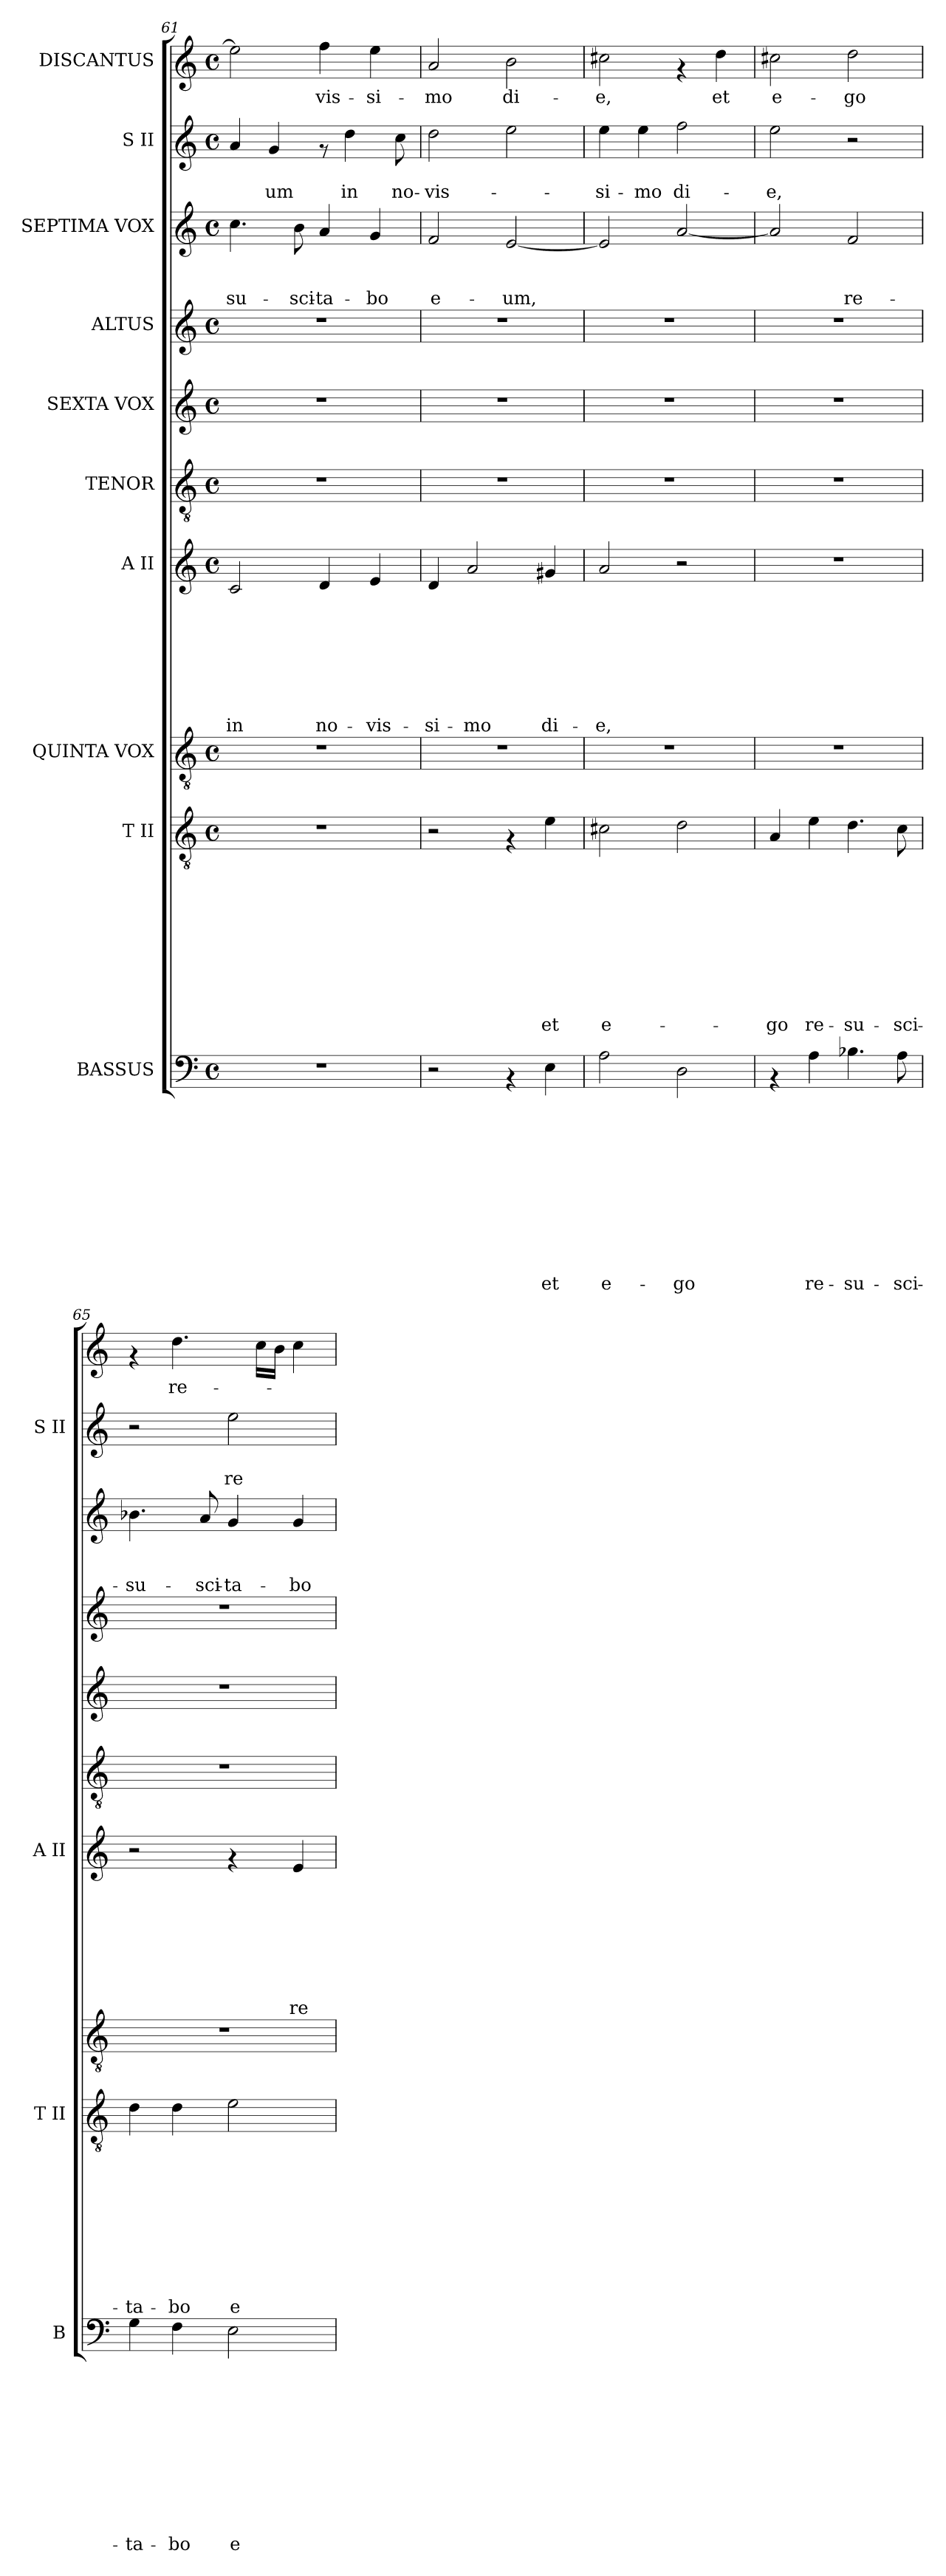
**kern	**text	**text	**text	**text	**text	**text	**text	**text	**text	**text	**text	**kern	**text	**text	**text	**text	**text	**text	**text	**text	**text	**text	**kern	**kern	**text	**text	**text	**text	**text	**text	**text	**text	**kern	**kern	**kern	**kern	**text	**text	**text	**kern	**text	**text	**kern	**text
*part10	*part10	*part10	*part10	*part10	*part10	*part10	*part10	*part10	*part10	*part10	*part10	*part9	*part9	*part9	*part9	*part9	*part9	*part9	*part9	*part9	*part9	*part9	*part8	*part7	*part7	*part7	*part7	*part7	*part7	*part7	*part7	*part7	*part6	*part5	*part4	*part3	*part3	*part3	*part3	*part2	*part2	*part2	*part1	*part1
*staff10	*staff10	*staff10	*staff10	*staff10	*staff10	*staff10	*staff10	*staff10	*staff10	*staff10	*staff10	*staff9	*staff9	*staff9	*staff9	*staff9	*staff9	*staff9	*staff9	*staff9	*staff9	*staff9	*staff8	*staff7	*staff7	*staff7	*staff7	*staff7	*staff7	*staff7	*staff7	*staff7	*staff6	*staff5	*staff4	*staff3	*staff3	*staff3	*staff3	*staff2	*staff2	*staff2	*staff1	*staff1
*I"BASSUS	*	*	*	*	*	*	*	*	*	*	*	*I"T II	*	*	*	*	*	*	*	*	*	*	*I"QUINTA VOX	*I"A II	*	*	*	*	*	*	*	*	*I"TENOR	*I"SEXTA VOX	*I"ALTUS	*I"SEPTIMA VOX	*	*	*	*I"S II	*	*	*I"DISCANTUS	*
*I'B	*	*	*	*	*	*	*	*	*	*	*	*I'T II	*	*	*	*	*	*	*	*	*	*	*	*I'A II	*	*	*	*	*	*	*	*	*	*	*	*	*	*	*	*I'S II	*	*	*	*
!!LO:PB:g=z
*clefF4	*	*	*	*	*	*	*	*	*	*	*	*clefGv2	*	*	*	*	*	*	*	*	*	*	*clefGv2	*clefG2	*	*	*	*	*	*	*	*	*clefGv2	*clefG2	*clefG2	*clefG2	*	*	*	*clefG2	*	*	*clefG2	*
*k[]	*	*	*	*	*	*	*	*	*	*	*	*k[]	*	*	*	*	*	*	*	*	*	*	*k[]	*k[]	*	*	*	*	*	*	*	*	*k[]	*k[]	*k[]	*k[]	*	*	*	*k[]	*	*	*k[]	*
*C:	*	*	*	*	*	*	*	*	*	*	*	*C:	*	*	*	*	*	*	*	*	*	*	*C:	*C:	*	*	*	*	*	*	*	*	*C:	*C:	*C:	*C:	*	*	*	*C:	*	*	*C:	*
*M4/4	*	*	*	*	*	*	*	*	*	*	*	*M4/4	*	*	*	*	*	*	*	*	*	*	*M4/4	*M4/4	*	*	*	*	*	*	*	*	*M4/4	*M4/4	*M4/4	*M4/4	*	*	*	*M4/4	*	*	*M4/4	*
*met(c)	*	*	*	*	*	*	*	*	*	*	*	*met(c)	*	*	*	*	*	*	*	*	*	*	*met(c)	*met(c)	*	*	*	*	*	*	*	*	*met(c)	*met(c)	*met(c)	*met(c)	*	*	*	*met(c)	*	*	*met(c)	*
=61	=61	=61	=61	=61	=61	=61	=61	=61	=61	=61	=61	=61	=61	=61	=61	=61	=61	=61	=61	=61	=61	=61	=61	=61	=61	=61	=61	=61	=61	=61	=61	=61	=61	=61	=61	=61	=61	=61	=61	=61	=61	=61	=61	=61
!	!	!	!	!	!	!	!	!	!	!	!	!	!	!	!	!	!	!	!	!	!	!	!	!	!	!	!	!	!	!	!	!LO:LY:b	!	!	!	!	!	!	!LO:LY:b	!	!	!	!	!
1r	.	.	.	.	.	.	.	.	.	.	.	1r	.	.	.	.	.	.	.	.	.	.	1r	2c/	.	.	.	.	.	.	.	in	1r	1r	1r	4.cc\	.	.	-su-	4a/	.	.	2ee\]	.
!	!	!	!	!	!	!	!	!	!	!	!	!	!	!	!	!	!	!	!	!	!	!	!	!	!	!	!	!	!	!	!	!	!	!	!	!	!	!	!	!	!	!LO:LY:b	!	!
.	.	.	.	.	.	.	.	.	.	.	.	.	.	.	.	.	.	.	.	.	.	.	.	.	.	.	.	.	.	.	.	.	.	.	.	.	.	.	.	4g/	.	-um	.	.
!	!	!	!	!	!	!	!	!	!	!	!	!	!	!	!	!	!	!	!	!	!	!	!	!	!	!	!	!	!	!	!	!	!	!	!	!	!	!	!LO:LY:b	!	!	!	!	!
.	.	.	.	.	.	.	.	.	.	.	.	.	.	.	.	.	.	.	.	.	.	.	.	.	.	.	.	.	.	.	.	.	.	.	.	8b\	.	.	-sci-	.	.	.	.	.
!	!	!	!	!	!	!	!	!	!	!	!	!	!	!	!	!	!	!	!	!	!	!	!	!	!	!	!	!	!	!	!	!LO:LY:b	!	!	!	!	!	!	!LO:LY:b	!	!	!	!	!LO:LY:b
.	.	.	.	.	.	.	.	.	.	.	.	.	.	.	.	.	.	.	.	.	.	.	.	4d/	.	.	.	.	.	.	.	no-	.	.	.	4a/	.	.	-ta-	8rf	.	.	4ff\	-vis-
!	!	!	!	!	!	!	!	!	!	!	!	!	!	!	!	!	!	!	!	!	!	!	!	!	!	!	!	!	!	!	!	!	!	!	!	!	!	!	!	!	!	!LO:LY:b	!	!
.	.	.	.	.	.	.	.	.	.	.	.	.	.	.	.	.	.	.	.	.	.	.	.	.	.	.	.	.	.	.	.	.	.	.	.	.	.	.	.	4dd\	.	in	.	.
!	!	!	!	!	!	!	!	!	!	!	!	!	!	!	!	!	!	!	!	!	!	!	!	!	!	!	!	!	!	!	!	!LO:LY:b	!	!	!	!	!	!	!LO:LY:b	!	!	!	!	!LO:LY:b
.	.	.	.	.	.	.	.	.	.	.	.	.	.	.	.	.	.	.	.	.	.	.	.	4e/	.	.	.	.	.	.	.	-vis-	.	.	.	4g/	.	.	-bo	.	.	.	4ee\	-si-
!	!	!	!	!	!	!	!	!	!	!	!	!	!	!	!	!	!	!	!	!	!	!	!	!	!	!	!	!	!	!	!	!	!	!	!	!	!	!	!	!	!	!LO:LY:b	!	!
.	.	.	.	.	.	.	.	.	.	.	.	.	.	.	.	.	.	.	.	.	.	.	.	.	.	.	.	.	.	.	.	.	.	.	.	.	.	.	.	8cc\	.	no-	.	.
=62	=62	=62	=62	=62	=62	=62	=62	=62	=62	=62	=62	=62	=62	=62	=62	=62	=62	=62	=62	=62	=62	=62	=62	=62	=62	=62	=62	=62	=62	=62	=62	=62	=62	=62	=62	=62	=62	=62	=62	=62	=62	=62	=62	=62
!	!	!	!	!	!	!	!	!	!	!	!	!	!	!	!	!	!	!	!	!	!	!	!	!	!	!	!	!	!	!	!	!LO:LY:b	!	!	!	!	!	!	!LO:LY:b	!	!	!LO:LY:b	!	!LO:LY:b
2r	.	.	.	.	.	.	.	.	.	.	.	2r	.	.	.	.	.	.	.	.	.	.	1r	4d/	.	.	.	.	.	.	.	-si-	1r	1r	1r	2f/	.	.	e-	2dd\	.	-vis-	2a/	-mo
!	!	!	!	!	!	!	!	!	!	!	!	!	!	!	!	!	!	!	!	!	!	!	!	!	!	!	!	!	!	!	!	!LO:LY:b	!	!	!	!	!	!	!	!	!	!	!	!
.	.	.	.	.	.	.	.	.	.	.	.	.	.	.	.	.	.	.	.	.	.	.	.	2a/	.	.	.	.	.	.	.	-mo	.	.	.	.	.	.	.	.	.	.	.	.
!	!	!	!	!	!	!	!	!	!	!	!	!	!	!	!	!	!	!	!	!	!	!	!	!	!	!	!	!	!	!	!	!	!	!	!	!	!	!	!LO:LY:b	!	!	!	!	!LO:LY:b
4rAA	.	.	.	.	.	.	.	.	.	.	.	4rF	.	.	.	.	.	.	.	.	.	.	.	.	.	.	.	.	.	.	.	.	.	.	.	[<2e/	.	.	-um,	2ee\	.	.	2b\	di-
!	!	!	!	!	!	!	!	!	!	!	!LO:LY:b	!	!	!	!	!	!	!	!	!	!	!LO:LY:b	!	!	!	!	!	!	!	!	!	!LO:LY:b	!	!	!	!	!	!	!	!	!	!	!	!
4E\	.	.	.	.	.	.	.	.	.	.	et	4e\	.	.	.	.	.	.	.	.	.	et	.	4g#X/	.	.	.	.	.	.	.	di-	.	.	.	.	.	.	.	.	.	.	.	.
=63	=63	=63	=63	=63	=63	=63	=63	=63	=63	=63	=63	=63	=63	=63	=63	=63	=63	=63	=63	=63	=63	=63	=63	=63	=63	=63	=63	=63	=63	=63	=63	=63	=63	=63	=63	=63	=63	=63	=63	=63	=63	=63	=63	=63
!	!	!	!	!	!	!	!	!	!	!	!LO:LY:b	!	!	!	!	!	!	!	!	!	!	!LO:LY:b	!	!	!	!	!	!	!	!	!	!LO:LY:b	!	!	!	!	!	!	!	!	!	!LO:LY:b	!	!LO:LY:b
2A\	.	.	.	.	.	.	.	.	.	.	e-	2c#X\	.	.	.	.	.	.	.	.	.	e-	1r	2a/	.	.	.	.	.	.	.	-e,	1r	1r	1r	2e/]	.	.	.	4ee\	.	-si-	2cc#X\	-e,
!	!	!	!	!	!	!	!	!	!	!	!	!	!	!	!	!	!	!	!	!	!	!	!	!	!	!	!	!	!	!	!	!	!	!	!	!	!	!	!	!	!	!LO:LY:b	!	!
.	.	.	.	.	.	.	.	.	.	.	.	.	.	.	.	.	.	.	.	.	.	.	.	.	.	.	.	.	.	.	.	.	.	.	.	.	.	.	.	4ee\	.	-mo	.	.
!	!	!	!	!	!	!	!	!	!	!	!LO:LY:b	!	!	!	!	!	!	!	!	!	!	!	!	!	!	!	!	!	!	!	!	!	!	!	!	!	!	!	!	!	!	!LO:LY:b	!	!
2D\	.	.	.	.	.	.	.	.	.	.	-go	2d\	.	.	.	.	.	.	.	.	.	.	.	2r	.	.	.	.	.	.	.	.	.	.	.	[<2a/	.	.	.	2ff\	.	di-	4rf	.
!	!	!	!	!	!	!	!	!	!	!	!	!	!	!	!	!	!	!	!	!	!	!	!	!	!	!	!	!	!	!	!	!	!	!	!	!	!	!	!	!	!	!	!	!LO:LY:b
.	.	.	.	.	.	.	.	.	.	.	.	.	.	.	.	.	.	.	.	.	.	.	.	.	.	.	.	.	.	.	.	.	.	.	.	.	.	.	.	.	.	.	4dd\	et
=64	=64	=64	=64	=64	=64	=64	=64	=64	=64	=64	=64	=64	=64	=64	=64	=64	=64	=64	=64	=64	=64	=64	=64	=64	=64	=64	=64	=64	=64	=64	=64	=64	=64	=64	=64	=64	=64	=64	=64	=64	=64	=64	=64	=64
!	!	!	!	!	!	!	!	!	!	!	!	!	!	!	!	!	!	!	!	!	!	!LO:LY:b	!	!	!	!	!	!	!	!	!	!	!	!	!	!	!	!	!	!	!	!LO:LY:b	!	!LO:LY:b
4rAA	.	.	.	.	.	.	.	.	.	.	.	4A/	.	.	.	.	.	.	.	.	.	-go	1r	1r	.	.	.	.	.	.	.	.	1r	1r	1r	2a/]	.	.	.	2ee\	.	-e,	2cc#X\	e-
!	!	!	!	!	!	!	!	!	!	!	!LO:LY:b	!	!	!	!	!	!	!	!	!	!	!LO:LY:b	!	!	!	!	!	!	!	!	!	!	!	!	!	!	!	!	!	!	!	!	!	!
4A\	.	.	.	.	.	.	.	.	.	.	re-	4e\	.	.	.	.	.	.	.	.	.	re-	.	.	.	.	.	.	.	.	.	.	.	.	.	.	.	.	.	.	.	.	.	.
!	!	!	!	!	!	!	!	!	!	!	!LO:LY:b	!	!	!	!	!	!	!	!	!	!	!LO:LY:b	!	!	!	!	!	!	!	!	!	!	!	!	!	!	!	!	!LO:LY:b	!	!	!	!	!LO:LY:b
4.B-X\	.	.	.	.	.	.	.	.	.	.	-su-	4.d\	.	.	.	.	.	.	.	.	.	-su-	.	.	.	.	.	.	.	.	.	.	.	.	.	2f/	.	.	re-	2r	.	.	2dd\	-go
!	!	!	!	!	!	!	!	!	!	!	!LO:LY:b	!	!	!	!	!	!	!	!	!	!	!LO:LY:b	!	!	!	!	!	!	!	!	!	!	!	!	!	!	!	!	!	!	!	!	!	!
8A\	.	.	.	.	.	.	.	.	.	.	-sci-	8c\	.	.	.	.	.	.	.	.	.	-sci-	.	.	.	.	.	.	.	.	.	.	.	.	.	.	.	.	.	.	.	.	.	.
=65	=65	=65	=65	=65	=65	=65	=65	=65	=65	=65	=65	=65	=65	=65	=65	=65	=65	=65	=65	=65	=65	=65	=65	=65	=65	=65	=65	=65	=65	=65	=65	=65	=65	=65	=65	=65	=65	=65	=65	=65	=65	=65	=65	=65
!	!	!	!	!	!	!	!	!	!	!	!LO:LY:b	!	!	!	!	!	!	!	!	!	!	!LO:LY:b	!	!	!	!	!	!	!	!	!	!	!	!	!	!	!	!	!LO:LY:b	!	!	!	!	!
4G\	.	.	.	.	.	.	.	.	.	.	-ta-	4d\	.	.	.	.	.	.	.	.	.	-ta-	1r	2r	.	.	.	.	.	.	.	.	1r	1r	1r	4.b-X\	.	.	-su-	2r	.	.	4rf	.
!	!	!	!	!	!	!	!	!	!	!	!LO:LY:b	!	!	!	!	!	!	!	!	!	!	!LO:LY:b	!	!	!	!	!	!	!	!	!	!	!	!	!	!	!	!	!	!	!	!	!	!LO:LY:b
4F\	.	.	.	.	.	.	.	.	.	.	-bo	4d\	.	.	.	.	.	.	.	.	.	-bo	.	.	.	.	.	.	.	.	.	.	.	.	.	.	.	.	.	.	.	.	4.dd\	re-
!	!	!	!	!	!	!	!	!	!	!	!	!	!	!	!	!	!	!	!	!	!	!	!	!	!	!	!	!	!	!	!	!	!	!	!	!	!	!	!LO:LY:b	!	!	!	!	!
.	.	.	.	.	.	.	.	.	.	.	.	.	.	.	.	.	.	.	.	.	.	.	.	.	.	.	.	.	.	.	.	.	.	.	.	8a/	.	.	-sci-	.	.	.	.	.
!	!	!	!	!	!	!	!	!	!	!	!LO:LY:b	!	!	!	!	!	!	!	!	!	!	!LO:LY:b	!	!	!	!	!	!	!	!	!	!	!	!	!	!	!	!	!LO:LY:b	!	!	!LO:LY:b	!	!
2E\	.	.	.	.	.	.	.	.	.	.	e-	2e\	.	.	.	.	.	.	.	.	.	e-	.	4rf	.	.	.	.	.	.	.	.	.	.	.	4g/	.	.	-ta-	2ee\	.	re-	.	.
.	.	.	.	.	.	.	.	.	.	.	.	.	.	.	.	.	.	.	.	.	.	.	.	.	.	.	.	.	.	.	.	.	.	.	.	.	.	.	.	.	.	.	16cc\LL	.
.	.	.	.	.	.	.	.	.	.	.	.	.	.	.	.	.	.	.	.	.	.	.	.	.	.	.	.	.	.	.	.	.	.	.	.	.	.	.	.	.	.	.	16b\JJ	.
!	!	!	!	!	!	!	!	!	!	!	!	!	!	!	!	!	!	!	!	!	!	!	!	!	!	!	!	!	!	!	!	!LO:LY:b	!	!	!	!	!	!	!LO:LY:b	!	!	!	!	!
.	.	.	.	.	.	.	.	.	.	.	.	.	.	.	.	.	.	.	.	.	.	.	.	4e/	.	.	.	.	.	.	.	re-	.	.	.	4g/	.	.	-bo	.	.	.	4cc\	.
=	=	=	=	=	=	=	=	=	=	=	=	=	=	=	=	=	=	=	=	=	=	=	=	=	=	=	=	=	=	=	=	=	=	=	=	=	=	=	=	=	=	=	=	=
*-	*-	*-	*-	*-	*-	*-	*-	*-	*-	*-	*-	*-	*-	*-	*-	*-	*-	*-	*-	*-	*-	*-	*-	*-	*-	*-	*-	*-	*-	*-	*-	*-	*-	*-	*-	*-	*-	*-	*-	*-	*-	*-	*-	*-
